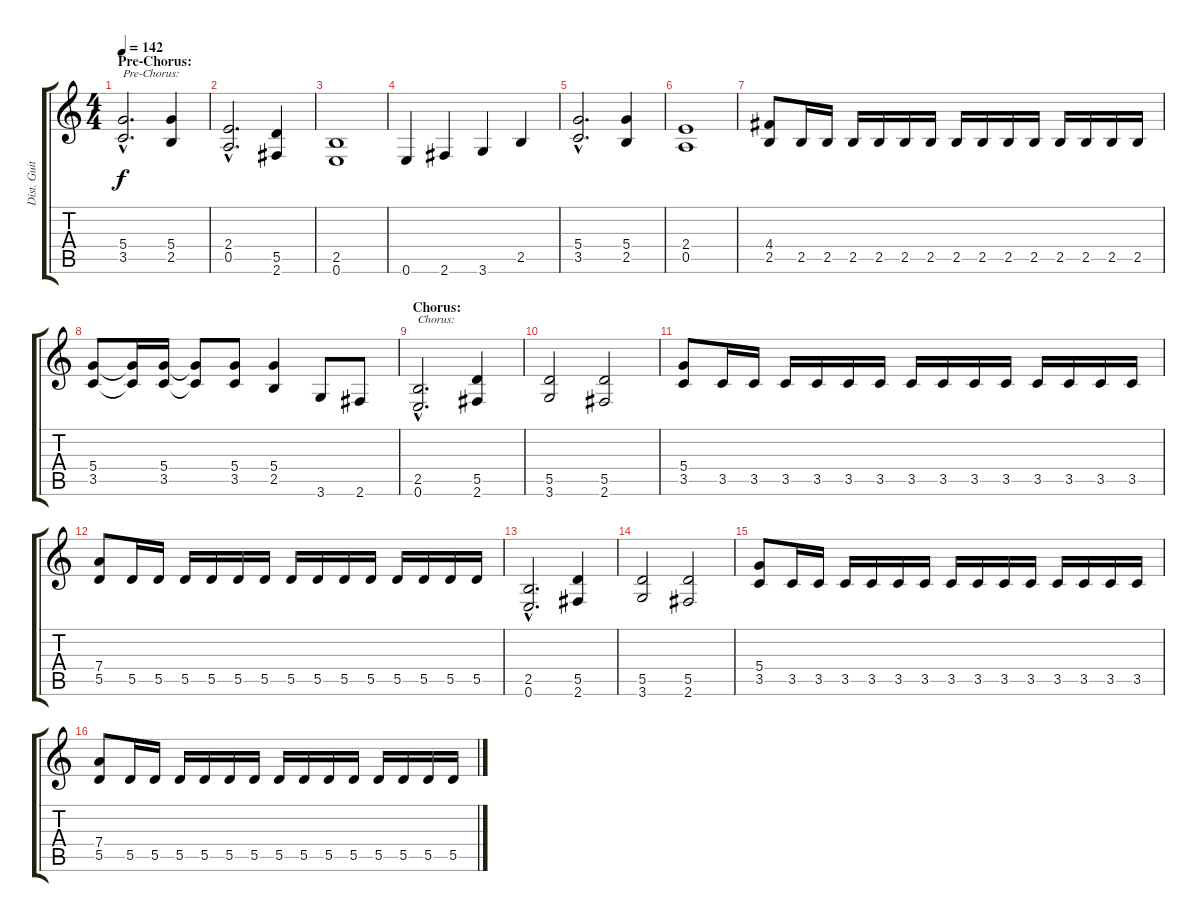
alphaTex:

\track ("Dist. Guitar 2" "Dist. Guit") {instrument distortionguitar}
\staff {score tabs}
\tuning (E4 B3 G3 D3 A2 E2) {hide}
\ts (4 4)
\section ("" "Pre-Chorus:")
\tempo 142
\clef g2
\ks c
(5.4{hac} 3.5{hac}).2{d txt "Pre-Chorus:" dy f} (5.4 2.5).4 |
(2.4{hac} 0.5{hac}).2{d} (5.5 2.6).4 |
(2.5 0.6).1 |
0.6.4 2.6.4 3.6.4 2.5.4 |
(5.4{hac} 3.5{hac}).2{d} (5.4 2.5).4 |
(2.4 0.5).1 |
(4.4 2.5).8 2.5.16 2.5.16 2.5.16 2.5.16 2.5.16 2.5.16 2.5.16 2.5.16 2.5.16 2.5.16 2.5.16 2.5.16 2.5.16 2.5.16 |
(5.4 3.5).8 (5.4{t} 3.5{t}).16 (5.4 3.5).16 (5.4{t} 3.5{t}).8 (5.4 3.5).8 (5.4 2.5).4 3.6.8 2.6.8 |
\section ("" "Chorus:")
(2.5{hac} 0.6{hac}).2{d txt "Chorus:"} (5.5 2.6).4 |
(5.5 3.6).2 (5.5 2.6).2 |
(5.4 3.5).8 3.5.16 3.5.16 3.5.16 3.5.16 3.5.16 3.5.16 3.5.16 3.5.16 3.5.16 3.5.16 3.5.16 3.5.16 3.5.16 3.5.16 |
(7.4 5.5).8 5.5.16 5.5.16 5.5.16 5.5.16 5.5.16 5.5.16 5.5.16 5.5.16 5.5.16 5.5.16 5.5.16 5.5.16 5.5.16 5.5.16 |
(2.5{hac} 0.6{hac}).2{d} (5.5 2.6).4 |
(5.5 3.6).2 (5.5 2.6).2 |
(5.4 3.5).8 3.5.16 3.5.16 3.5.16 3.5.16 3.5.16 3.5.16 3.5.16 3.5.16 3.5.16 3.5.16 3.5.16 3.5.16 3.5.16 3.5.16 |
(7.4 5.5).8 5.5.16 5.5.16 5.5.16 5.5.16 5.5.16 5.5.16 5.5.16 5.5.16 5.5.16 5.5.16 5.5.16 5.5.16 5.5.16 5.5.16
